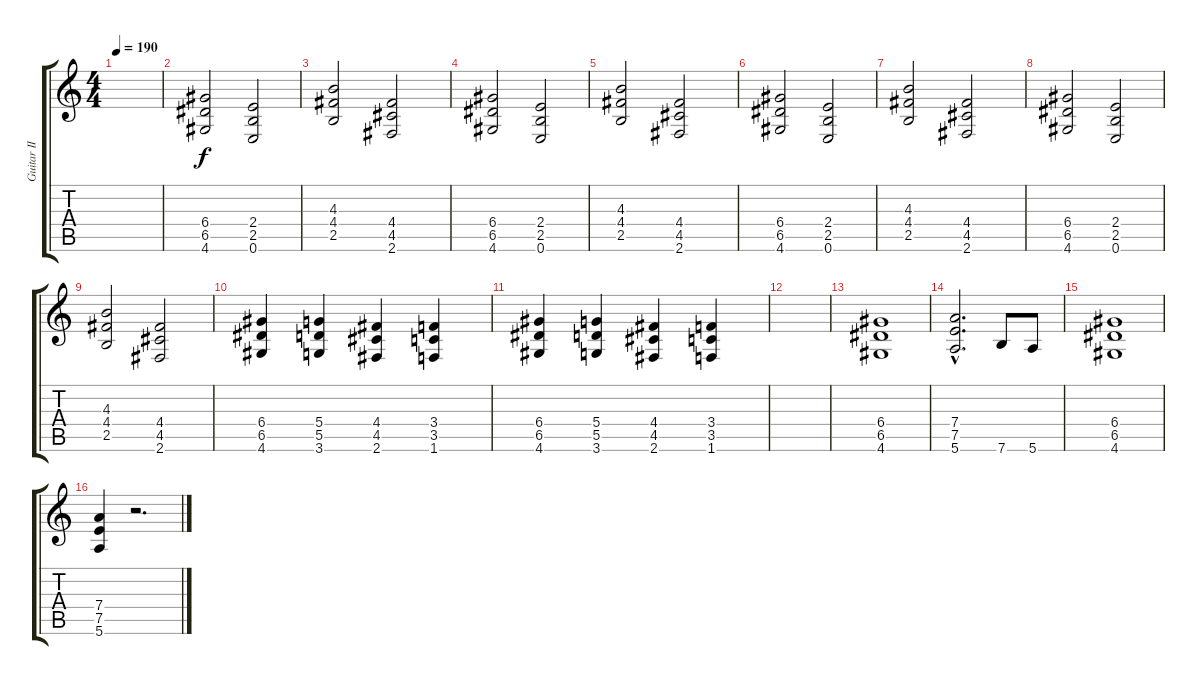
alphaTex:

\track ("Guitar II" "Guitar II") {instrument distortionguitar}
\staff {score tabs}
\tuning (E4 B3 G3 D3 A2 E2) {hide}
\ts (4 4)
\tempo 190
\clef g2
\ks c
|
(6.4 6.5 4.6).2 (2.4 2.5 0.6).2 |
(4.3 4.4 2.5).2 (4.4 4.5 2.6).2 |
(6.4 6.5 4.6).2 (2.4 2.5 0.6).2 |
(4.3 4.4 2.5).2 (4.4 4.5 2.6).2 |
(6.4 6.5 4.6).2 (2.4 2.5 0.6).2 |
(4.3 4.4 2.5).2 (4.4 4.5 2.6).2 |
(6.4 6.5 4.6).2 (2.4 2.5 0.6).2 |
(4.3 4.4 2.5).2 (4.4 4.5 2.6).2 |
(6.4 6.5 4.6).4 (5.4 5.5 3.6).4 (4.4 4.5 2.6).4 (3.4 3.5 1.6).4 |
(6.4 6.5 4.6).4 (5.4 5.5 3.6).4 (4.4 4.5 2.6).4 (3.4 3.5 1.6).4 |
|
(6.4 6.5 4.6).1 |
(7.4{hac} 7.5{hac} 5.6{hac}).2{d} 7.6.8 5.6.8 |
(6.4 6.5 4.6).1 |
(7.4 7.5 5.6).4 r.2{d}
